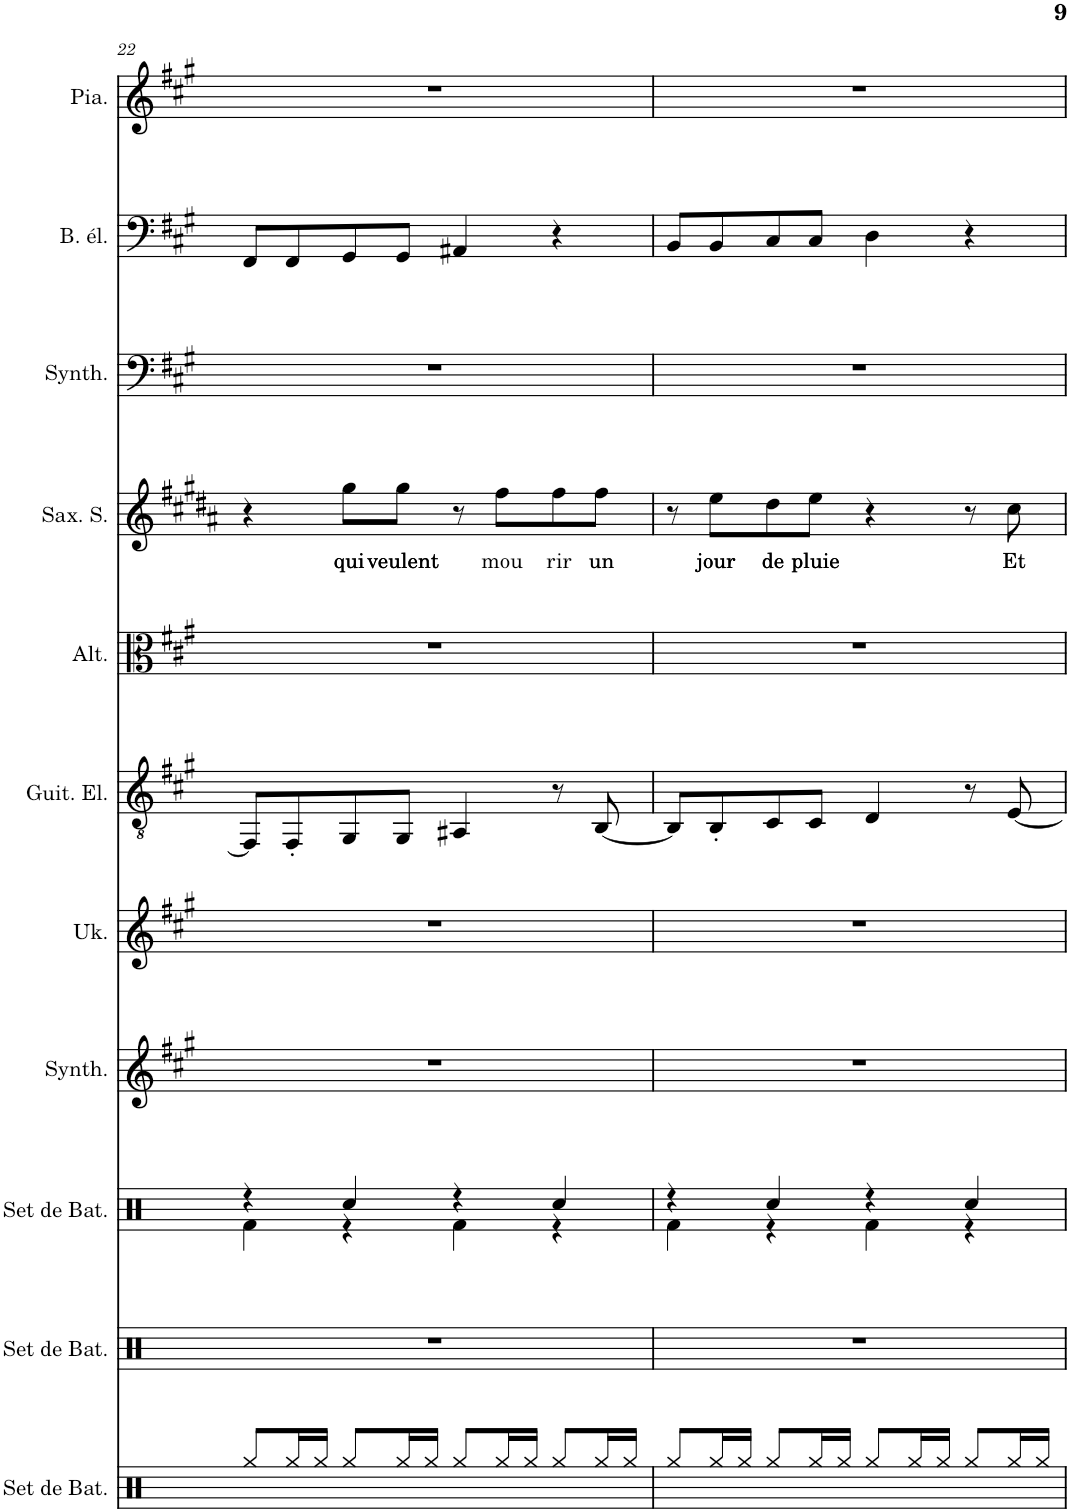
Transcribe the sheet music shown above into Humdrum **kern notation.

**kern	**kern	**kern	**kern	**kern	**kern	**kern	**kern	**text	**kern	**kern	**kern
*part11	*part10	*part9	*part8	*part7	*part6	*part5	*part4	*part4	*part3	*part2	*part1
*staff11	*staff10	*staff9	*staff8	*staff7	*staff6	*staff5	*staff4	*staff4	*staff3	*staff2	*staff1
*I"Set de batterie (Grand), Midi 12	*I"Set de batterie (Grand), Midi 11	*I"Set de batterie (Grand), Midi 10	*I"Synthétiseur d'instruments à cordes, strings	*I"Ukulélé, acc Guit	*I"Guitare électrique, overdrive	*I"Altos (section), nappes	*I"Saxophone Soprano	*	*I"Synthétiseur Pad, nappe1	*I"Basse électrique à 5 cordes, basse	*I"Piano, piano
*I'Set de Bat.	*I'Set de Bat.	*I'Set de Bat.	*I'Synth.	*I'Uk.	*I'Guit. El.	*I'Alt.	*I'Sax. S.	*	*I'Synth.	*I'B. él.	*I'Pia.
!!LO:PB:g=z
*clefX	*clefX	*clefX	*clefG2	*clefG2	*clefGv2	*clefC3	*clefG2	*	*clefF4	*clefF4	*clefG2
*	*	*	*	*	*	*	*Trd1c2	*	*	*Trd7c12	*
*k[]	*k[]	*k[]	*k[f#c#g#]	*k[f#c#g#]	*k[f#c#g#]	*k[f#c#g#]	*k[f#c#g#d#a#]	*	*k[f#c#g#]	*k[f#c#g#]	*k[f#c#g#]
*M4/4	*M4/4	*M4/4	*M4/4	*M4/4	*M4/4	*M4/4	*M4/4	*	*M4/4	*M4/4	*M4/4
=22	=22	=22	=22	=22	=22	=22	=22	=22	=22	=22	=22
*	*	*^	*	*	*	*	*	*	*	*	*
8Rgg/L	1r	4r	4Rf\	1r	1r	8FF#/L]	1r	4r	.	1r	8FF#/L	1r
16Rgg/L	.	.	.	.	.	8FF#'/	.	.	.	.	8FF#/	.
16Rgg/JJ	.	.	.	.	.	.	.	.	.	.	.	.
!	!	!	!	!	!	!	!	!	!LO:LY:b	!	!	!
8Rgg/L	.	4Rcc/	4r	.	.	8GG#/	.	8gg#\L	qui	.	8GG#/	.
!	!	!	!	!	!	!	!	!	!LO:LY:b	!	!	!
16Rgg/L	.	.	.	.	.	8GG#/J	.	8gg#\J	veulent	.	8GG#/J	.
16Rgg/JJ	.	.	.	.	.	.	.	.	.	.	.	.
8Rgg/L	.	4r	4Rf\	.	.	4AA#X/	.	8r	.	.	4AA#X/	.
!	!	!	!	!	!	!	!	!	!LO:LY:b	!	!	!
16Rgg/L	.	.	.	.	.	.	.	8ff#\L	mou	.	.	.
16Rgg/JJ	.	.	.	.	.	.	.	.	.	.	.	.
!	!	!	!	!	!	!	!	!	!LO:LY:b	!	!	!
8Rgg/L	.	4Rcc/	4r	.	.	8r	.	8ff#\	rir	.	4r	.
!	!	!	!	!	!	!	!	!	!LO:LY:b	!	!	!
16Rgg/L	.	.	.	.	.	[8BB/	.	8ff#\J	un	.	.	.
16Rgg/JJ	.	.	.	.	.	.	.	.	.	.	.	.
=23	=23	=23	=23	=23	=23	=23	=23	=23	=23	=23	=23	=23
8Rgg/L	1r	4r	4Rf\	1r	1r	8BB/L]	1r	8r	.	1r	8BB/L	1r
!	!	!	!	!	!	!	!	!	!LO:LY:b	!	!	!
16Rgg/L	.	.	.	.	.	8BB'/	.	8ee\L	jour	.	8BB/	.
16Rgg/JJ	.	.	.	.	.	.	.	.	.	.	.	.
!	!	!	!	!	!	!	!	!	!LO:LY:b	!	!	!
8Rgg/L	.	4Rcc/	4r	.	.	8C#/	.	8dd#\	de	.	8C#/	.
!	!	!	!	!	!	!	!	!	!LO:LY:b	!	!	!
16Rgg/L	.	.	.	.	.	8C#/J	.	8ee\J	pluie	.	8C#/J	.
16Rgg/JJ	.	.	.	.	.	.	.	.	.	.	.	.
8Rgg/L	.	4r	4Rf\	.	.	4D/	.	4r	.	.	4D\	.
16Rgg/L	.	.	.	.	.	.	.	.	.	.	.	.
16Rgg/JJ	.	.	.	.	.	.	.	.	.	.	.	.
8Rgg/L	.	4Rcc/	4r	.	.	8r	.	8r	.	.	4r	.
!	!	!	!	!	!	!	!	!	!LO:LY:b	!	!	!
16Rgg/L	.	.	.	.	.	[8E/	.	8cc#\	Et	.	.	.
16Rgg/JJ	.	.	.	.	.	.	.	.	.	.	.	.
*	*	*v	*v	*	*	*	*	*	*	*	*	*
=	=	=	=	=	=	=	=	=	=	=	=
*-	*-	*-	*-	*-	*-	*-	*-	*-	*-	*-	*-
